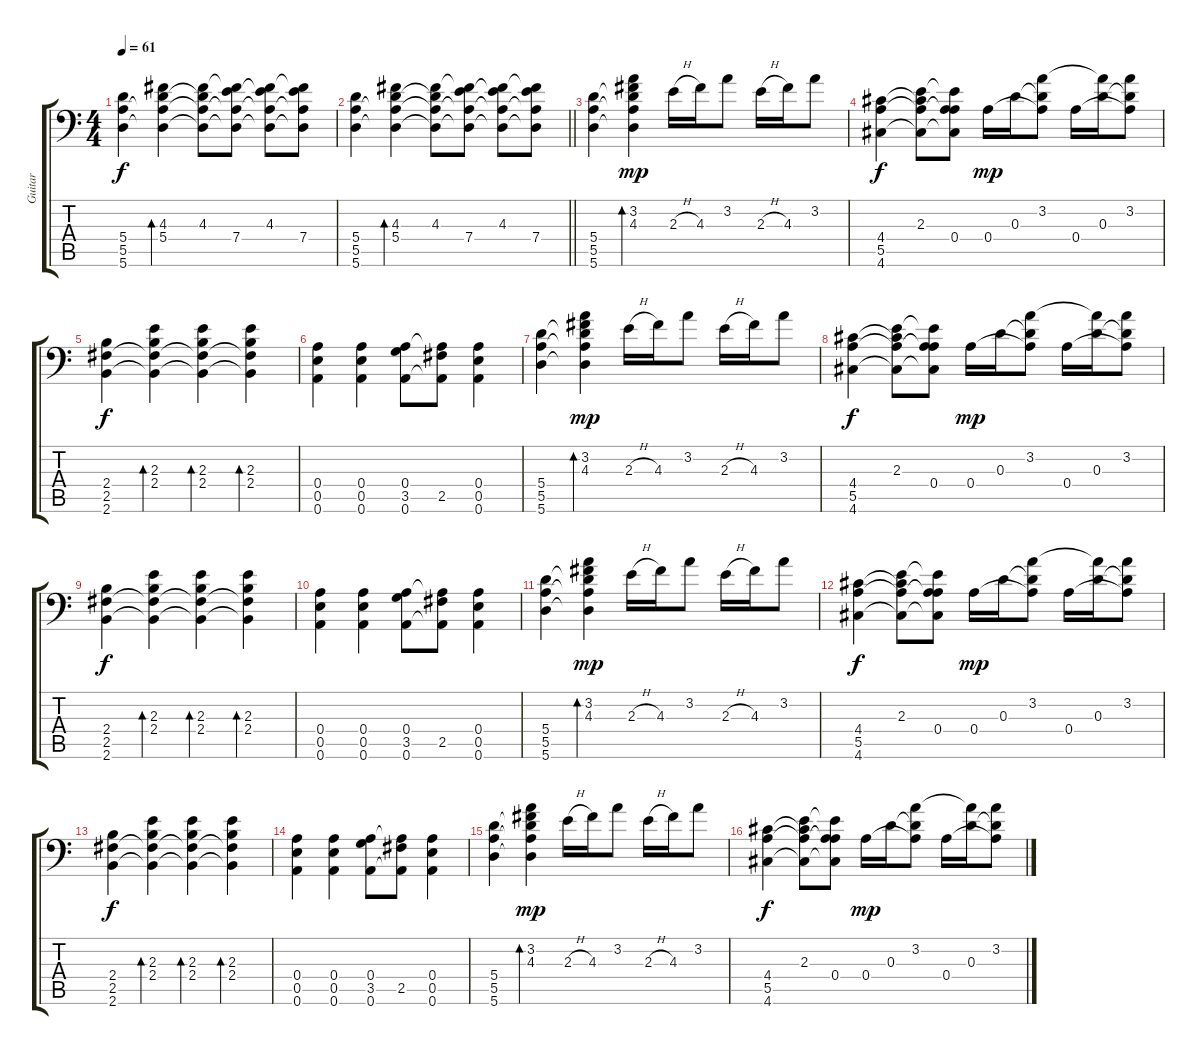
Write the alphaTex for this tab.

\track ("Guitar" "Guitar") {instrument distortionguitar}
\staff {score tabs}
\tuning (B3 Gb3 D3 A2 E2 A1) {hide}
\ts (4 4)
\tempo 61
\clef f4
\ks c
(5.4 5.5 5.6).4{dy f} (4.3 5.4 5.5{t} 5.6{t}).4{bd 60} (4.3 5.4{t} 5.5{t} 5.6{t}).8 (4.3{t} 7.4 5.5{t} 5.6{t}).8 (4.3 7.4{t} 5.5{t} 5.6{t}).8 (4.3{t} 7.4 5.5{t} 5.6{t}).8 |
\barLineRight lightlight
(5.4 5.5 5.6).4 (4.3 5.4 5.5{t} 5.6{t}).4{bd 60} (4.3 5.4{t} 5.5{t} 5.6{t}).8 (4.3{t} 7.4 5.5{t} 5.6{t}).8 (4.3 7.4{t} 5.5{t} 5.6{t}).8 (4.3{t} 7.4 5.5{t} 5.6{t}).8 |
\section ("" "")
(5.4 5.5 5.6).4 (3.2 4.3 5.4{t} 5.5{t} 5.6{t}).4{bd 60 dy mp} 2.3{h}.16 4.3.16 3.2.8 2.3{h}.16 4.3.16 3.2.8 |
(4.4 5.5 4.6).4{dy f} (2.3 4.4{t} 5.5{t} 4.6{t}).8 (2.3{t} 0.4 5.5{t} 4.6{t}).8 0.4.16{dy mp} 0.3.16 (3.2 0.3{t} 0.4{t}).8 0.4.16 (3.2{t} 0.3).16 (3.2 0.3{t} 0.4{t}).8 |
(2.4 2.5 2.6).4{dy f} (2.3 2.4 2.5{t} 2.6{t}).4{bd 60} (2.3 2.4 2.5{t} 2.6{t}).4{bd 60} (2.3 2.4 2.5{t} 2.6{t}).4{bd 60} |
(0.4 0.5 0.6).4 (0.4 0.5 0.6).4 (0.4 3.5 0.6).8 (0.4{t} 2.5 0.6{t}).8 (0.4 0.5 0.6).4 |
(5.4 5.5 5.6).4 (3.2 4.3 5.4{t} 5.5{t} 5.6{t}).4{bd 60 dy mp} 2.3{h}.16 4.3.16 3.2.8 2.3{h}.16 4.3.16 3.2.8 |
(4.4 5.5 4.6).4{dy f} (2.3 4.4{t} 5.5{t} 4.6{t}).8 (2.3{t} 0.4 5.5{t} 4.6{t}).8 0.4.16{dy mp} 0.3.16 (3.2 0.3{t} 0.4{t}).8 0.4.16 (3.2{t} 0.3).16 (3.2 0.3{t} 0.4{t}).8 |
(2.4 2.5 2.6).4{dy f} (2.3 2.4 2.5{t} 2.6{t}).4{bd 60} (2.3 2.4 2.5{t} 2.6{t}).4{bd 60} (2.3 2.4 2.5{t} 2.6{t}).4{bd 60} |
(0.4 0.5 0.6).4 (0.4 0.5 0.6).4 (0.4 3.5 0.6).8 (0.4{t} 2.5 0.6{t}).8 (0.4 0.5 0.6).4 |
(5.4 5.5 5.6).4 (3.2 4.3 5.4{t} 5.5{t} 5.6{t}).4{bd 60 dy mp} 2.3{h}.16 4.3.16 3.2.8 2.3{h}.16 4.3.16 3.2.8 |
(4.4 5.5 4.6).4{dy f} (2.3 4.4{t} 5.5{t} 4.6{t}).8 (2.3{t} 0.4 5.5{t} 4.6{t}).8 0.4.16{dy mp} 0.3.16 (3.2 0.3{t} 0.4{t}).8 0.4.16 (3.2{t} 0.3).16 (3.2 0.3{t} 0.4{t}).8 |
(2.4 2.5 2.6).4{dy f} (2.3 2.4 2.5{t} 2.6{t}).4{bd 60} (2.3 2.4 2.5{t} 2.6{t}).4{bd 60} (2.3 2.4 2.5{t} 2.6{t}).4{bd 60} |
(0.4 0.5 0.6).4 (0.4 0.5 0.6).4 (0.4 3.5 0.6).8 (0.4{t} 2.5 0.6{t}).8 (0.4 0.5 0.6).4 |
(5.4 5.5 5.6).4 (3.2 4.3 5.4{t} 5.5{t} 5.6{t}).4{bd 60 dy mp} 2.3{h}.16 4.3.16 3.2.8 2.3{h}.16 4.3.16 3.2.8 |
(4.4 5.5 4.6).4{dy f} (2.3 4.4{t} 5.5{t} 4.6{t}).8 (2.3{t} 0.4 5.5{t} 4.6{t}).8 0.4.16{dy mp} 0.3.16 (3.2 0.3{t} 0.4{t}).8 0.4.16 (3.2{t} 0.3).16 (3.2 0.3{t} 0.4{t}).8
